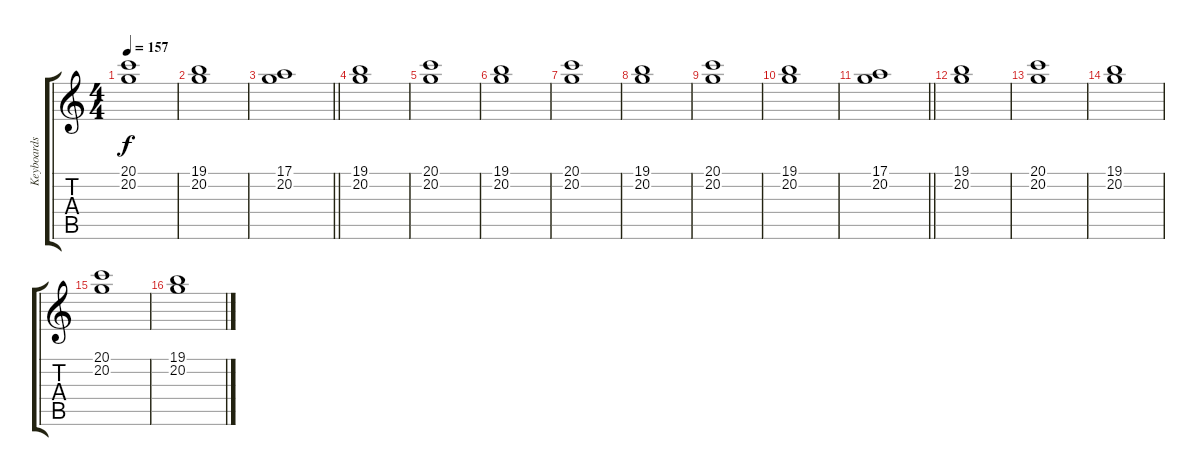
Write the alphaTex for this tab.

\track ("Keyboards" "Keyboards") {instrument rockorgan}
\staff {score tabs}
\tuning (E4 B3 G3 D3 A2 E2) {hide}
\ts (4 4)
\tempo 157
\clef g2
\ks c
(20.1 20.2).1{dy f} |
(19.1 20.2).1{volume 7} |
\barLineRight lightlight
(17.1 20.2).1{volume 7} |
\section ("" "")
(19.1 20.2).1{volume 7} |
(20.1 20.2).1{volume 7} |
(19.1 20.2).1{volume 7} |
(20.1 20.2).1{volume 7} |
(19.1 20.2).1{volume 7} |
(20.1 20.2).1{volume 7} |
(19.1 20.2).1{volume 7} |
\barLineRight lightlight
(17.1 20.2).1{volume 7} |
\section ("" "")
(19.1 20.2).1{volume 7} |
(20.1 20.2).1{volume 7} |
(19.1 20.2).1 |
(20.1 20.2).1 |
(19.1 20.2).1
